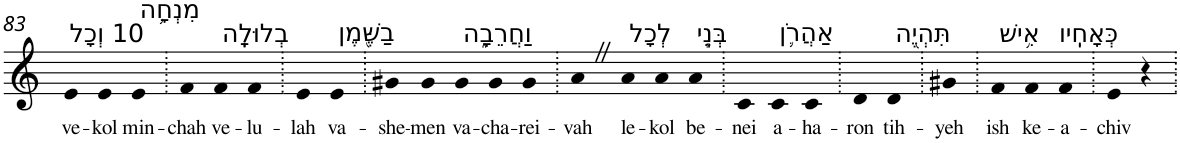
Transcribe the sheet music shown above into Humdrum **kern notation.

**kern	**text
*part1	*part1
*staff1	*staff1
*I"Piano	*
*I'Pno	*
!!LO:PB:g=z
*clefG2	*
*k[]	*
=83	=83
!LO:TX:a:t=10 וְכָל	!
!	!LO:LY:b
4e	ve-
!	!LO:LY:b
4e	-kol
!LO:TX:a:t=מִנְחָ֥ה	!
!	!LO:LY:b
4e	min-
=84.	=84.
!	!LO:LY:b
4f	-chah
!LO:TX:a:t=בְלוּלָֽה	!
!	!LO:LY:b
4f	ve-
!	!LO:LY:b
4f	-lu-
=85.	=85.
!	!LO:LY:b
4e	-lah
!LO:TX:a:t=בַשֶּׁ֖מֶן	!
!	!LO:LY:b
4e	va-
=86.	=86.
!	!LO:LY:b
4g#X	-she-
!	!LO:LY:b
4g#	-men
!LO:TX:a:t=וַחֲרֵבָ֑ה	!
!	!LO:LY:b
4g#	va-
!	!LO:LY:b
4g#	-cha-
!	!LO:LY:b
4g#	-rei-
=87.	=87.
!	!LO:LY:b
4aZ	-vah
!LO:TX:a:t=לְכָל	!
!	!LO:LY:b
4a	le-
!	!LO:LY:b
4a	-kol
!LO:TX:a:t=בְּנֵ֧י	!
!	!LO:LY:b
4a	be-
=88.	=88.
!	!LO:LY:b
4c	-nei
!LO:TX:a:t=אַהֲרֹ֛ן	!
!	!LO:LY:b
4c	a-
!	!LO:LY:b
4c	-ha-
=89.	=89.
!	!LO:LY:b
4d	-ron
!LO:TX:a:t=תִּהְיֶ֖ה	!
!	!LO:LY:b
4d	tih-
=90.	=90.
!	!LO:LY:b
4g#X	-yeh
=91.	=91.
!LO:TX:a:t=אִ֥ישׁ	!
!	!LO:LY:b
4f	ish
!LO:TX:a:t=כְּאָחִֽיו	!
!	!LO:LY:b
4f	ke-
!	!LO:LY:b
4f	-a-
=92.	=92.
!	!LO:LY:b
4e	-chiv
4r	.
=.	=.
*-	*-
